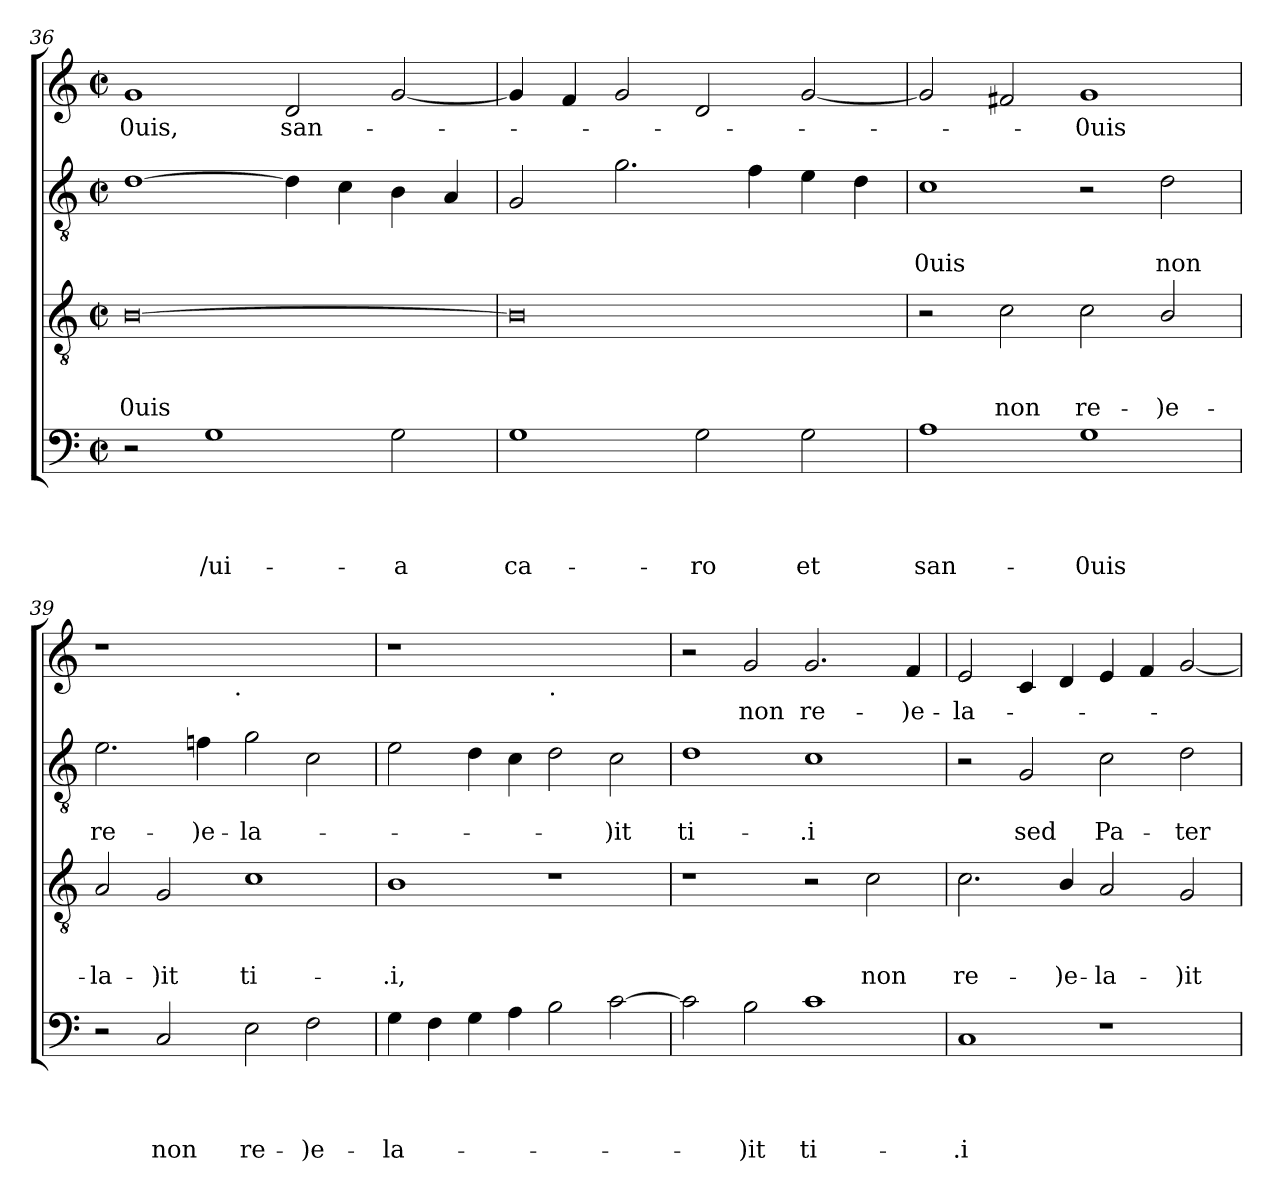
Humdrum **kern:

**kern	**text	**text	**text	**text	**kern	**text	**text	**text	**kern	**text	**text	**kern	**text
*part4	*part4	*part4	*part4	*part4	*part3	*part3	*part3	*part3	*part2	*part2	*part2	*part1	*part1
*staff4	*staff4	*staff4	*staff4	*staff4	*staff3	*staff3	*staff3	*staff3	*staff2	*staff2	*staff2	*staff1	*staff1
!!LO:LB:g=z
*clefF4	*	*	*	*	*clefGv2	*	*	*	*clefGv2	*	*	*clefG2	*
*k[]	*	*	*	*	*k[]	*	*	*	*k[]	*	*	*k[]	*
*C:	*	*	*	*	*C:	*	*	*	*C:	*	*	*C:	*
*M2/2	*	*	*	*	*M2/2	*	*	*	*M2/2	*	*	*M2/2	*
*met(c|)	*	*	*	*	*met(c|)	*	*	*	*met(c|)	*	*	*met(c|)	*
=36	=36	=36	=36	=36	=36	=36	=36	=36	=36	=36	=36	=36	=36
!	!	!	!	!	!	!	!	!LO:LY:b	!	!	!	!	!LO:LY:b
2r	.	.	.	.	[<0B	.	.	-0uis	[>1d	.	.	1g	-0uis,
!	!	!	!	!LO:LY:b	!	!	!	!	!	!	!	!	!
1G	.	.	.	/ui-	.	.	.	.	.	.	.	.	.
!	!	!	!	!	!	!	!	!	!	!	!	!	!LO:LY:b
.	.	.	.	.	.	.	.	.	4d\]	.	.	2d/	san-
.	.	.	.	.	.	.	.	.	4c\	.	.	.	.
!	!	!	!	!LO:LY:b	!	!	!	!	!	!	!	!	!
2G\	.	.	.	-a	.	.	.	.	4B\	.	.	[<2g/	.
.	.	.	.	.	.	.	.	.	4A/	.	.	.	.
=37	=37	=37	=37	=37	=37	=37	=37	=37	=37	=37	=37	=37	=37
!	!	!	!	!LO:LY:b	!	!	!	!	!	!	!	!	!
1G	.	.	.	ca-	0B]	.	.	.	2G/	.	.	4g/]	.
.	.	.	.	.	.	.	.	.	.	.	.	4f/	.
.	.	.	.	.	.	.	.	.	2.g\	.	.	2g/	.
!	!	!	!	!LO:LY:b	!	!	!	!	!	!	!	!	!
2G\	.	.	.	-ro	.	.	.	.	.	.	.	2d/	.
.	.	.	.	.	.	.	.	.	4f\	.	.	.	.
!	!	!	!	!LO:LY:b	!	!	!	!	!	!	!	!	!
2G\	.	.	.	et	.	.	.	.	4e\	.	.	[<2g/	.
.	.	.	.	.	.	.	.	.	4d\	.	.	.	.
=38	=38	=38	=38	=38	=38	=38	=38	=38	=38	=38	=38	=38	=38
!	!	!	!	!LO:LY:b	!	!	!	!	!	!	!LO:LY:b	!	!
1A	.	.	.	san-	2r	.	.	.	1c	.	-0uis	2g/]	.
!	!	!	!	!	!	!	!	!LO:LY:b	!	!	!	!	!
.	.	.	.	.	2c\	.	.	non	.	.	.	2f#X/	.
!	!	!	!	!LO:LY:b	!	!	!	!LO:LY:b	!	!	!	!	!LO:LY:b
1G	.	.	.	-0uis	2c\	.	.	re-	2r	.	.	1g	-0uis
!	!	!	!	!	!	!	!	!LO:LY:b	!	!	!LO:LY:b	!	!
.	.	.	.	.	2B/	.	.	-)e-	2d\	.	non	.	.
=39	=39	=39	=39	=39	=39	=39	=39	=39	=39	=39	=39	=39	=39
!	!	!	!	!	!	!	!	!LO:LY:b	!	!	!LO:LY:b	!	!
*	*	*	*	*	*	*	*	*	*	*	*	*^	*
2r	.	.	.	.	2A/	.	.	-la-	2.e\	.	re-	1r	2ryy	.
!	!	!	!	!LO:LY:b	!	!	!	!LO:LY:b	!	!	!	!	!	!
2C/	.	.	.	non	2G/	.	.	-)it	.	.	.	.	4...ryy	.
!	!	!	!	!	!	!	!	!	!	!	!LO:LY:b	!	!	!
.	.	.	.	.	.	.	.	.	4fn\	.	-)e-	.	.	.
!	!	!	!	!	!	!	!	!	!	!	!	!	!LO:TX:b:t=.	!
.	.	.	.	.	.	.	.	.	.	.	.	.	1ryy	.
!	!	!	!	!LO:LY:b	!	!	!	!LO:LY:b	!	!	!LO:LY:b	!	!	!
2E\	.	.	.	re-	1c	.	.	ti-	2g\	.	-la-	1ryy	.	.
!	!	!	!	!LO:LY:b	!	!	!	!	!	!	!	!	!	!
2F\	.	.	.	-)e-	.	.	.	.	2c\	.	.	.	.	.
.	.	.	.	.	.	.	.	.	.	.	.	.	32ryy	.
!!LO:LB:g=z
=40	=40	=40	=40	=40	=40	=40	=40	=40	=40	=40	=40	=40	=40	=40
!	!	!	!	!LO:LY:b	!	!	!	!LO:LY:b	!	!	!	!	!	!
*	*	*	*	*	*	*	*	*	*	*	*	*v	*v	*
4G\	.	.	.	-la-	1B	.	.	-.i,	2e\	.	.	1r	.
4F\	.	.	.	.	.	.	.	.	.	.	.	.	.
4G\	.	.	.	.	.	.	.	.	4d\	.	.	.	.
4A\	.	.	.	.	.	.	.	.	4c\	.	.	.	.
!	!	!	!	!	!	!	!	!	!	!	!	!LO:TX:b:t=.	!
2B\	.	.	.	.	1r	.	.	.	2d\	.	.	1ryy	.
!	!	!	!	!	!	!	!	!	!	!	!LO:LY:b	!	!
[>2c\	.	.	.	.	.	.	.	.	2c\	.	-)it	.	.
=41	=41	=41	=41	=41	=41	=41	=41	=41	=41	=41	=41	=41	=41
!	!	!	!	!	!	!	!	!	!	!	!LO:LY:b	!	!
2c\]	.	.	.	.	1r	.	.	.	1d	.	ti-	2r	.
!	!	!	!	!LO:LY:b	!	!	!	!	!	!	!	!	!LO:LY:b
2B\	.	.	.	-)it	.	.	.	.	.	.	.	2g/	non
!	!	!	!	!LO:LY:b	!	!	!	!	!	!	!LO:LY:b	!	!LO:LY:b
1c	.	.	.	ti-	2r	.	.	.	1c	.	-.i	2.g/	re-
!	!	!	!	!	!	!	!	!LO:LY:b	!	!	!	!	!
.	.	.	.	.	2c\	.	.	non	.	.	.	.	.
!	!	!	!	!	!	!	!	!	!	!	!	!	!LO:LY:b
.	.	.	.	.	.	.	.	.	.	.	.	4f/	-)e-
=42	=42	=42	=42	=42	=42	=42	=42	=42	=42	=42	=42	=42	=42
!	!	!	!	!LO:LY:b	!	!	!	!LO:LY:b	!	!	!	!	!LO:LY:b
1C	.	.	.	-.i	2.c\	.	.	re-	2r	.	.	2e/	-la-
!	!	!	!	!	!	!	!	!	!	!	!LO:LY:b	!	!
.	.	.	.	.	.	.	.	.	2G/	.	sed	4c/	.
!	!	!	!	!	!	!	!	!LO:LY:b	!	!	!	!	!
.	.	.	.	.	4B/	.	.	-)e-	.	.	.	4d/	.
!	!	!	!	!	!	!	!	!LO:LY:b	!	!	!LO:LY:b	!	!
1r	.	.	.	.	2A/	.	.	-la-	2c\	.	Pa-	4e/	.
.	.	.	.	.	.	.	.	.	.	.	.	4f/	.
!	!	!	!	!	!	!	!	!LO:LY:b	!	!	!LO:LY:b	!	!
.	.	.	.	.	2G/	.	.	-)it	2d\	.	-ter	[<2g/	.
=	=	=	=	=	=	=	=	=	=	=	=	=	=
*-	*-	*-	*-	*-	*-	*-	*-	*-	*-	*-	*-	*-	*-
